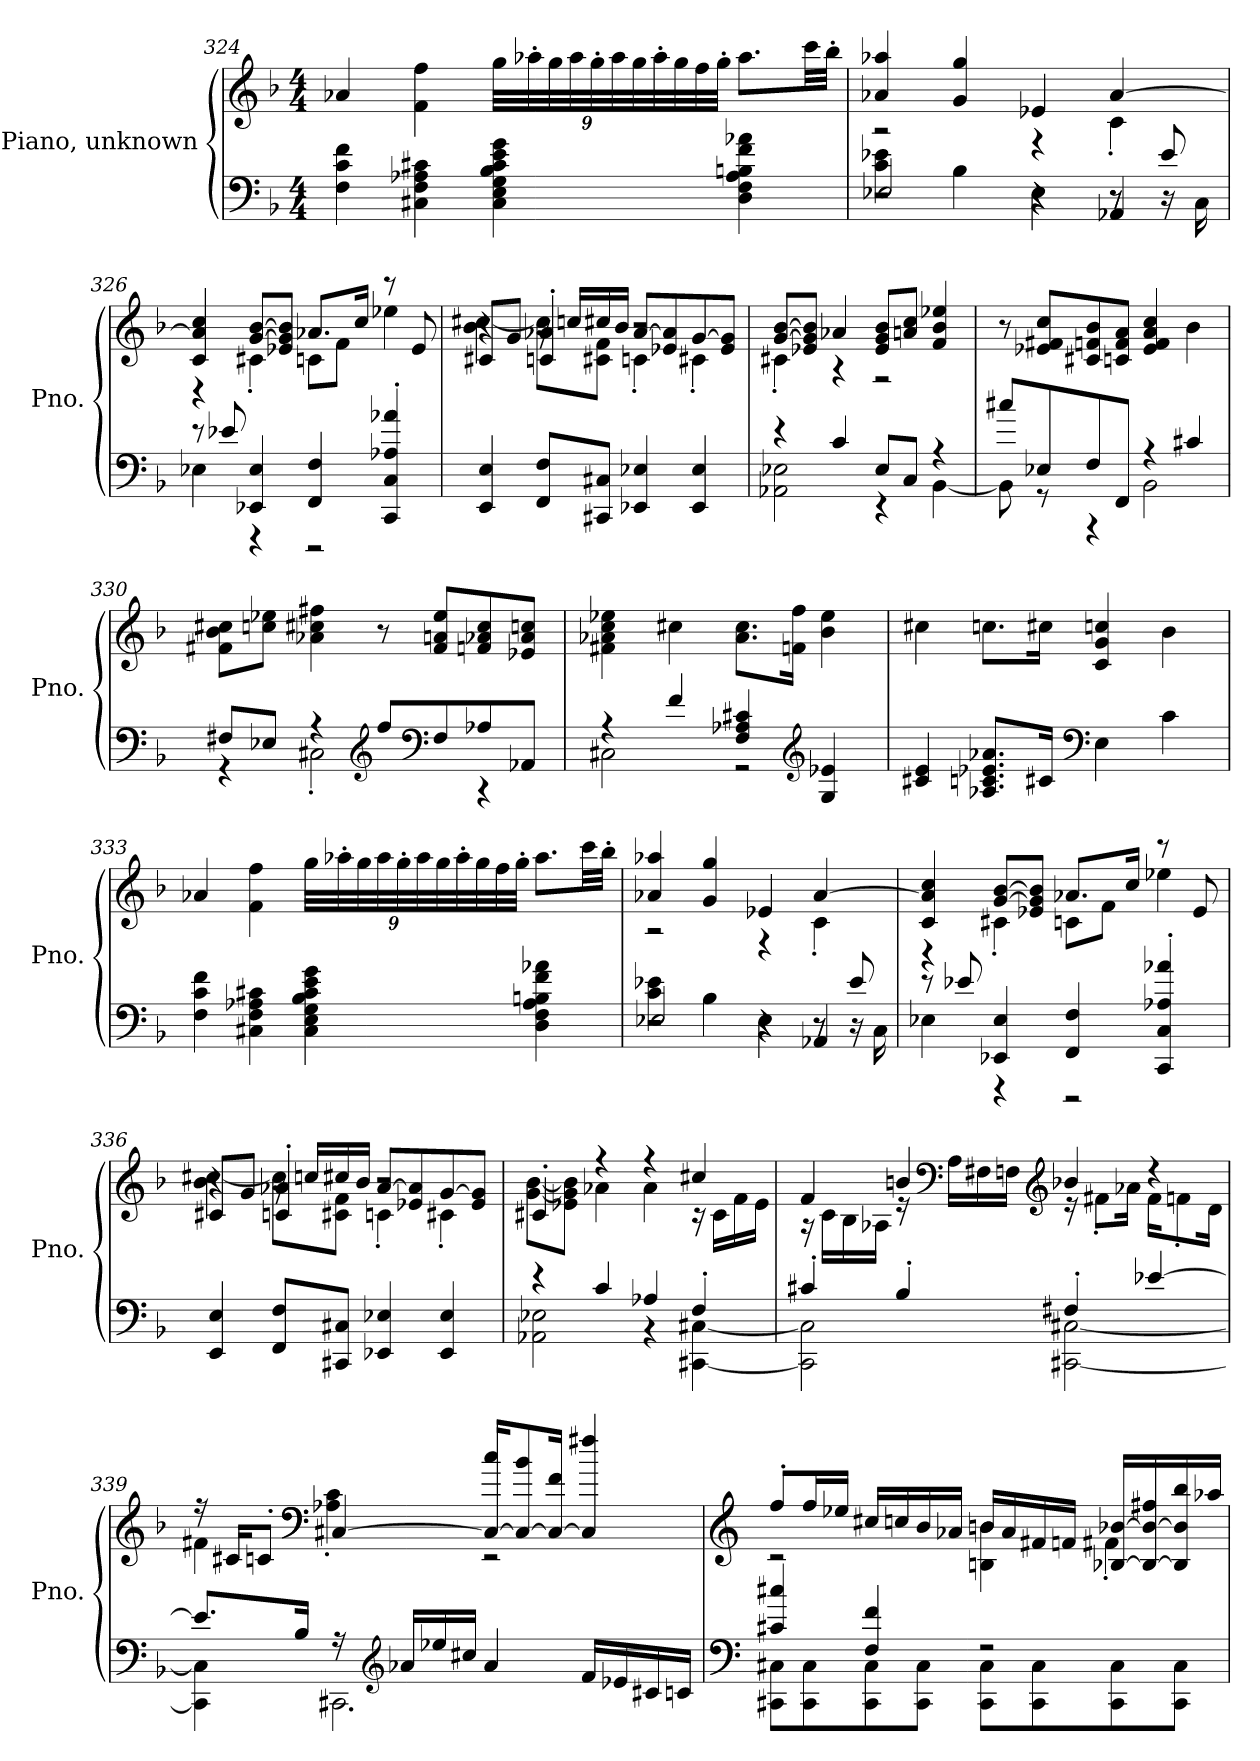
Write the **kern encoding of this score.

**kern	**kern
*part1	*part1
*staff2	*staff1
*I"Piano, unknown	*
*I'Pno.	*
!!LO:PB:g=z
*clefF4	*clefG2
*k[b-]	*k[b-]
*M4/4	*M4/4
=324	=324
4F\ 4c\ 4f\	4a-X/
4C#X\ 4F\ 4A-X\ 4c#X\	4f\ 4ff\
*	*Xbrackettup
4C#\ 4E\ 4G\ 4B-\ 4c#\ 4e\ 4g\	48gg\LLL
.	48aa-X'\
.	48gg\
.	48aa-\
.	48gg'\
.	48aa-\
.	48gg\
.	48aa-'\
.	48gg\
.	32ff\
.	32gg'\JJJ
4D\ 4F\ 4A-\ 4Bn\ 4f\ 4a-X\	8.aa-\L
.	32ccc\LL
.	32bb-'\JJJ
=325	=325
*^	*^
*	*^	*	*
2r	4c\ 4e-X\	2E-X/	4a-X/ 4aa-X/	2r
.	4B-\	.	4g/ 4gg/	.
4r	4E-\	4r	4e-X/	4r
8r	8r	4AA-X/	[4a-/	4c'\
8e-/	16r	.	.	.
.	16C\	.	.	.
*	*v	*v	*	*
!!LO:LB:g=z	!!
=326	=326	=326	=326
8r	4E-X\	4c/ 4a-/] 4cc/	4r
8e-X/	.	.	.
4EE-X/ 4E-/	4r	[8g/ [8b-/L	4c#X'\
.	.	8e-X/ 8g/] 8b-/]J	.
4FF/ 4F/	2r	8.a-X/L	8cn\L
.	.	.	8f\J
.	.	16cc/Jk	.
4CC/' 4C/' 4A-X/' 4a-X/'	.	8r	4ee-X\
.	.	8e-/	.
*v	*v	*	*
=327	=327	=327
*	*	*^
4EE/ 4E/	8c#X/L	4b-\ [4cc#X\	4r
.	8g/J	.	.
8FF/ 8F/L	16r	8cc#\L]	4cn/' 4a-X/'
.	16ccn/LL	.	.
8CC#X/ 8C#X/J	16cc#X/	8c#X\ 8f\J	.
.	16b-/JJ	.	.
4EE-X/ 4E-X/	[8a-/L	4cn'\	2r
.	8e-X/ 8a-/]	.	.
4EE-/ 4E-/	[8g/	4c#X'\	.
.	8e-/ 8g/]J	.	.
*	*	*v	*v
=328	=328	=328
*^	*	*
4r	2AA-X\ 2E-X\	[8g/ [8b-/L	4c#X'\
.	.	8e-X/ 8g/] 8b-/]J	.
4c/	.	4a-X/	4r
8E-/L	4r	8e-/ 8g/ 8b-/L	2r
8C/J	.	8an/ 8cc/J	.
4r	[4BB-\	4f/ 4b-/ 4ee-X/	.
*	*	*v	*v
!!LO:LB:g=z
=329	=329	=329
8cc#X/L	8BB-\]	8r
8E-X/	8r	8e-X/ 8f#X/ 8cc/L
8F/	4r	8c#X/ 8fn/ 8b-/
8FF/J	.	8cn/ 8f/ 8a/J
4r	2BB-\	4e-/ 4f/ 4a/ 4cc/
4c#X/	.	4b-\
=330	=330	=330
8F#X/L	4r	8f#X\ 8b-\ 8cc#X\L
8E-X/J	.	8ccn\ 8ee-X\J
4r	2C#X'\	4a-X\ 4cc#X\ 4ff#X\
*clefG2	*	*
8ff/L	.	8r
*clefF4	*	*
8F#/	.	8f#/ 8an/ 8ee-/L
8A-X/	4r	8fn/ 8a-X/ 8cc#/
8AA-X/J	.	8e-X/ 8a-/ 8ccn/J
=331	=331	=331
4r	2C#X\	4f#X\ 4a-X\ 4cc\ 4ee-X\
4f/	.	4cc#X\
4F/ 4A-X/ 4c#X/	2r	8.a-\ 8.cc#\L
.	.	16fn\ 16ff\Jk
*clefG2	*	*
4G/ 4e-X/	.	4b-\ 4ee-\
*v	*v	*
!!LO:LB:g=z
=332	=332
4c#X/ 4e/	4cc#X\
8.A-X/ 8.cn/ 8.e-X/ 8.a-X/L	8.ccn\L
16c#X/Jk	16cc#X\Jk
*clefF4	*
4E\	4c/ 4g/ 4ccn/
4c#\	4b-\
=333	=333
4F\ 4c\ 4f\	4a-X/
4C#X\ 4F\ 4A-X\ 4c#X\	4f\ 4ff\
4C#\ 4E\ 4G\ 4B-\ 4c#\ 4e\ 4g\	48gg\LLL
.	48aa-X'\
.	48gg\
.	48aa-\
.	48gg'\
.	48aa-\
.	48gg\
.	48aa-'\
.	48gg\
.	32ff\
.	32gg'\JJJ
4D\ 4F\ 4A-\ 4Bn\ 4f\ 4a-X\	8.aa-\L
.	32ccc\LL
.	32bb-'\JJJ
=334	=334
*^	*^
*	*^	*	*
2r	4c\ 4e-X\	2E-X/	4a-X/ 4aa-X/	2r
.	4B-\	.	4g/ 4gg/	.
4r	4E-\	4r	4e-X/	4r
8r	8r	4AA-X/	[4a-/	4c'\
8e-/	16r	.	.	.
.	16C\	.	.	.
*	*v	*v	*	*
!!LO:LB:g=z	!!
=335	=335	=335	=335
8r	4E-X\	4c/ 4a-/] 4cc/	4r
8e-X/	.	.	.
4EE-X/ 4E-/	4r	[8g/ [8b-/L	4c#X'\
.	.	8e-X/ 8g/] 8b-/]J	.
4FF/ 4F/	2r	8.a-X/L	8cn\L
.	.	.	8f\J
.	.	16cc/Jk	.
4CC/' 4C/' 4A-X/' 4a-X/'	.	8r	4ee-X\
.	.	8e-/	.
*v	*v	*	*
=336	=336	=336
*	*	*^
4EE/ 4E/	8c#X/L	4b-\ [4cc#X\	4r
.	8g/J	.	.
8FF/ 8F/L	16r	8cc#\L]	4cn/' 4a-X/'
.	16ccn/LL	.	.
8CC#X/ 8C#X/J	16cc#X/	8c#X\ 8f\J	.
.	16b-/JJ	.	.
4EE-X/ 4E-X/	[8a-/L	4cn'\	2r
.	8e-X/ 8a-/]	.	.
4EE-/ 4E-/	[8g/	4c#X'\	.
.	8e-/ 8g/]J	.	.
*	*	*v	*v
=337	=337	=337
*^	*	*
4r	2AA-X\ 2E-X\	4c#X'/	[8g\ [8b-\L
.	.	.	8e-X\ 8g\] 8b-\]J
4c/	.	4r	4a-X\
4A-X/	4r	4r	4a-\
4F'/	[4CC#X\ [4C#X\	4cc#X/	16r
.	.	.	16c#\LL
.	.	.	16f\
.	.	.	16e-\JJ
!!LO:LB:g=z	!!
=338	=338	=338	=338
4c#X'/	2CC#\] 2C#\]	4f/	16r
.	.	.	16c\LL
.	.	.	16B-\
.	.	.	16A-X\JJ
4B-'/	.	4bn/	16r
*	*	*clefF4	*
.	.	.	16A-\LL
.	.	.	16F#X\
.	.	.	16Fn\JJ
*	*	*clefG2	*
4F#X'/	[2CC#X\ [2C#X\	4b-X/	16r
.	.	.	8f#X'\L
.	.	.	16a-X\Jk
[4e-X/	.	4r	16f#\KL
.	.	.	8fn'\
.	.	.	16d\Jk
!!LO:PB:g=z	!!
=339	=339	=339	=339
8.e-/L]	4CC#\] 4C#\]	16r	4f#X\
.	.	16c#X/KL	.
.	.	8cn'/J	.
16B-/Jk	.	.	.
*	*	*clefF4	*
16r	2.CC#X\	[4C#X/	4A-X\' 4c\'
*clefG2	*	*	*
16a-X/LL	.	.	.
16ee-X/	.	.	.
16cc#X/JJ	.	.	.
4a-/	.	16C#/_ 16cc/KL	2r
.	.	8C#/_ 8b-/	.
.	.	16C#/_ 16f#/Jk	.
16f/LL	.	4C#/] 4ff#X/	.
16e-X/	.	.	.
16c#X/	.	.	.
16cn/JJ	.	.	.
!!LO:LB:g=z	!!
=340	=340	=340	=340
*clefF4	*	*clefG2	*
4c#X/ 4cc#X/	8CC#X\ 8C#X\L	8ff'/L	2r
.	8CC#\ 8C#\	16ff/L	.
.	.	16ee-X/JJ	.
4F/ 4f/	8CC#\ 8C#\	16cc#X/LL	.
.	.	16ccn/	.
.	8CC#\ 8C#\J	16b-/	.
.	.	16a-X/JJ	.
2r	8CC#\ 8C#\L	16b-/LL	4Bn\ 4bn\
.	.	16a-/	.
.	8CC#\ 8C#\	16f#X/	.
.	.	16fn/JJ	.
.	8CC#\ 8C#\	[16B-X/ [16b-X/LL	4f#X'\
.	.	16B-/_ 16b-/_ 16ff#X/	.
.	8CC#\ 8C#\J	16B-/] 16b-/] 16bb-/	.
.	.	16aa-X/JJ	.
*v	*v	*	*
*	*v	*v
=	=
*-	*-
